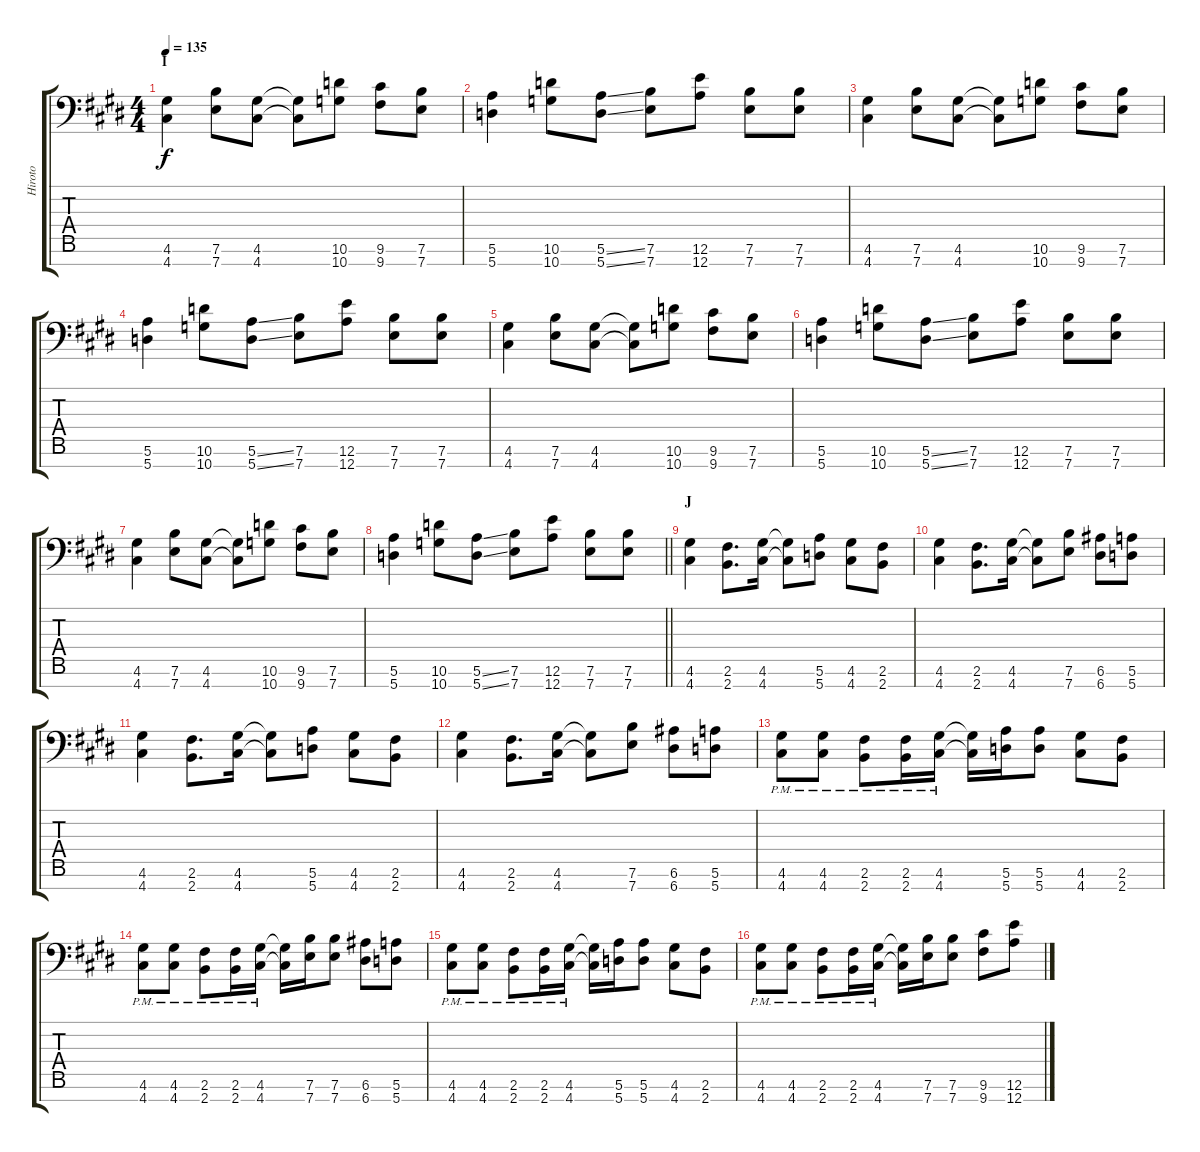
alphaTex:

\track ("Hiroto" "Hiroto") {instrument distortionguitar}
\staff {score tabs}
\tuning (E4 B3 G3 D3 A2 E2 A1) {hide}
\ts (4 4)
\section ("" "I")
\tempo 135
\clef f4
\ks e
(4.6 4.7).4{dy f} (7.6 7.7).8 (4.6 4.7).8 (4.6{t} 4.7{t}).8 (10.6 10.7).8 (9.6 9.7).8 (7.6 7.7).8 |
(5.6 5.7).4 (10.6 10.7).8 (5.6{ss} 5.7{ss}).8 (7.6 7.7).8 (12.6 12.7).8 (7.6 7.7).8 (7.6 7.7).8 |
(4.6 4.7).4 (7.6 7.7).8 (4.6 4.7).8 (4.6{t} 4.7{t}).8 (10.6 10.7).8 (9.6 9.7).8 (7.6 7.7).8 |
(5.6 5.7).4 (10.6 10.7).8 (5.6{ss} 5.7{ss}).8 (7.6 7.7).8 (12.6 12.7).8 (7.6 7.7).8 (7.6 7.7).8 |
(4.6 4.7).4 (7.6 7.7).8 (4.6 4.7).8 (4.6{t} 4.7{t}).8 (10.6 10.7).8 (9.6 9.7).8 (7.6 7.7).8 |
(5.6 5.7).4 (10.6 10.7).8 (5.6{ss} 5.7{ss}).8 (7.6 7.7).8 (12.6 12.7).8 (7.6 7.7).8 (7.6 7.7).8 |
(4.6 4.7).4 (7.6 7.7).8 (4.6 4.7).8 (4.6{t} 4.7{t}).8 (10.6 10.7).8 (9.6 9.7).8 (7.6 7.7).8 |
\barLineRight lightlight
(5.6 5.7).4 (10.6 10.7).8 (5.6{ss} 5.7{ss}).8 (7.6 7.7).8 (12.6 12.7).8 (7.6 7.7).8 (7.6 7.7).8 |
\section ("" "J")
(4.6 4.7).4 (2.6 2.7).8{d} (4.6 4.7).16 (4.6{t} 4.7{t}).8 (5.6 5.7).8 (4.6 4.7).8 (2.6 2.7).8 |
(4.6 4.7).4 (2.6 2.7).8{d} (4.6 4.7).16 (4.6{t} 4.7{t}).8 (7.6 7.7).8 (6.6 6.7).8 (5.6 5.7).8 |
(4.6 4.7).4 (2.6 2.7).8{d} (4.6 4.7).16 (4.6{t} 4.7{t}).8 (5.6 5.7).8 (4.6 4.7).8 (2.6 2.7).8 |
(4.6 4.7).4 (2.6 2.7).8{d} (4.6 4.7).16 (4.6{t} 4.7{t}).8 (7.6 7.7).8 (6.6 6.7).8 (5.6 5.7).8 |
(4.6{pm} 4.7{pm}).8 (4.6{pm} 4.7{pm}).8 (2.6{pm} 2.7{pm}).8 (2.6{pm} 2.7{pm}).16 (4.6{pm} 4.7{pm}).16 (4.6{t} 4.7{t}).16 (5.6 5.7).16 (5.6 5.7).8 (4.6 4.7).8 (2.6 2.7).8 |
(4.6{pm} 4.7{pm}).8 (4.6{pm} 4.7{pm}).8 (2.6{pm} 2.7{pm}).8 (2.6{pm} 2.7{pm}).16 (4.6{pm} 4.7{pm}).16 (4.6{t} 4.7{t}).16 (7.6 7.7).16 (7.6 7.7).8 (6.6 6.7).8 (5.6 5.7).8 |
(4.6{pm} 4.7{pm}).8 (4.6{pm} 4.7{pm}).8 (2.6{pm} 2.7{pm}).8 (2.6{pm} 2.7{pm}).16 (4.6{pm} 4.7{pm}).16 (4.6{t} 4.7{t}).16 (5.6 5.7).16 (5.6 5.7).8 (4.6 4.7).8 (2.6 2.7).8 |
(4.6{pm} 4.7{pm}).8 (4.6{pm} 4.7{pm}).8 (2.6{pm} 2.7{pm}).8 (2.6{pm} 2.7{pm}).16 (4.6{pm} 4.7{pm}).16 (4.6{t} 4.7{t}).16 (7.6 7.7).16 (7.6 7.7).8 (9.6 9.7).8 (12.6 12.7).8
